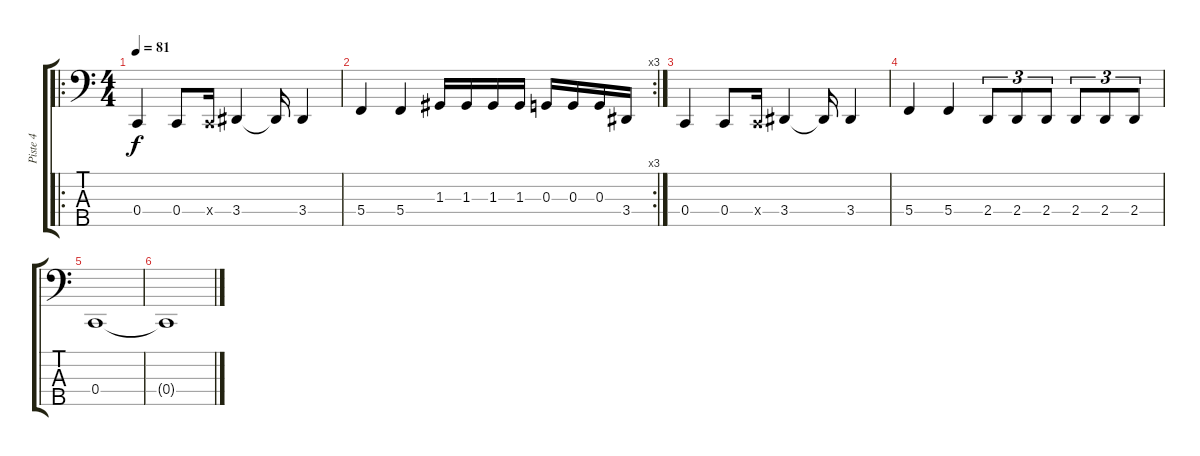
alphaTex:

\track ("Piste 4" "Piste 4") {instrument electricbassfinger}
\staff {score tabs}
\tuning (F2 C2 G1 C1 A0) {hide}
\ro
\ts (4 4)
\tempo 81
\clef f4
\ks c
0.4.4{dy f} 0.4.8 0.4{x}.16 3.4.4 3.4{t}.16 3.4.4 |
\rc 3
5.4.4 5.4.4 1.3.16 1.3.16 1.3.16 1.3.16 0.3.16 0.3.16 0.3.16 3.4.16 |
0.4.4 0.4.8 0.4{x}.16 3.4.4 3.4{t}.16 3.4.4 |
5.4.4 5.4.4 2.4.8{tu (3 2)} 2.4.8{tu (3 2)} 2.4.8{tu (3 2)} 2.4.8{tu (3 2)} 2.4.8{tu (3 2)} 2.4.8{tu (3 2)} |
0.4.1 |
0.4{t}.1
